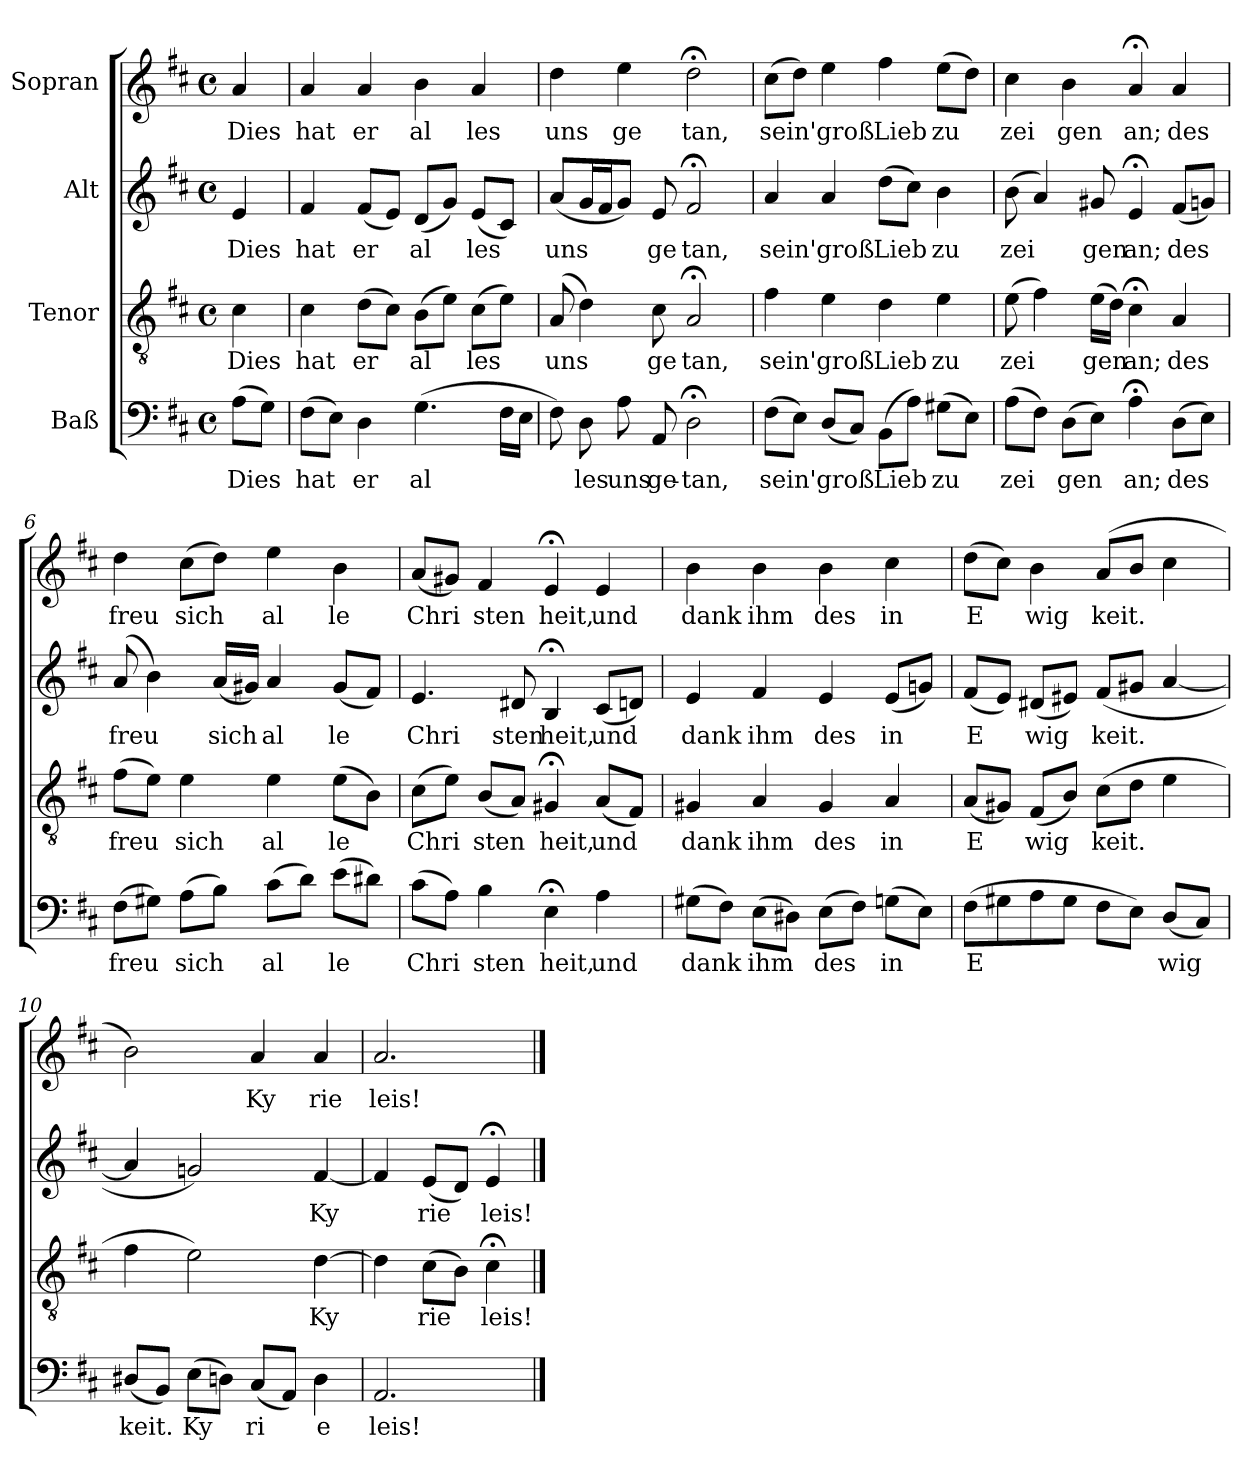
**kern	**text	**kern	**text	**kern	**text	**kern	**text
*part4	*part4	*part3	*part3	*part2	*part2	*part1	*part1
*staff4	*staff4	*staff3	*staff3	*staff2	*staff2	*staff1	*staff1
*I"Baß	*	*I"Tenor	*	*I"Alt	*	*I"Sopran	*
!!LO:PB:g=z
*stria5	*	*stria5	*	*stria5	*	*stria5	*
*clefF4	*	*clefGv2	*	*clefG2	*	*clefG2	*
*k[f#c#]	*	*k[f#c#]	*	*k[f#c#]	*	*k[f#c#]	*
*D:	*	*D:	*	*D:	*	*D:	*
*M4/4	*	*M4/4	*	*M4/4	*	*M4/4	*
*met(c)	*	*met(c)	*	*met(c)	*	*met(c)	*
=1	=1	=1	=1	=1	=1	=1	=1
!	!LO:LY:b	!	!LO:LY:b:cj	!	!LO:LY:b:cj	!	!LO:LY:b:cj
(>8A\L	Dies	4c#\	Dies	4e/	Dies	4a/	Dies
!	!LO:LY:b	!	!	!	!	!	!
8G\J)	.	.	.	.	.	.	.
=2	=2	=2	=2	=2	=2	=2	=2
!	!LO:LY:b	!	!LO:LY:b:cj	!	!LO:LY:b:cj	!	!LO:LY:b:cj
(>8F#\L	hat	4c#\	hat	4f#/	hat	4a/	hat
!	!LO:LY:b	!	!	!	!	!	!
8E\J)	.	.	.	.	.	.	.
!	!LO:LY:b	!	!LO:LY:b:cj	!	!LO:LY:b:cj	!	!LO:LY:b:cj
4D\	er	(>8d\L	er	(<8f#/L	er	4a/	er
!	!	!	!LO:LY:b:cj	!	!LO:LY:b:cj	!	!
.	.	8c#\J)	.	8e/J)	.	.	.
!	!LO:LY:b	!	!LO:LY:b:cj	!	!LO:LY:b:cj	!	!LO:LY:b:cj
(>4.G\	al-	(>8B\L	al	(<8d/L	al	4b\	al
!	!	!	!LO:LY:b:cj	!	!LO:LY:b:cj	!	!
.	.	8e\J)	.	8g/J)	.	.	.
!	!	!	!LO:LY:b:cj	!	!LO:LY:b:cj	!	!LO:LY:b:cj
.	.	(>8c#\L	les	(<8e/L	les	4a/	les
!	!LO:LY:b	!	!LO:LY:b:cj	!	!LO:LY:b:cj	!	!
16F#\L	--	8e\J)	.	8c#/J)	.	.	.
!	!LO:LY:b	!	!	!	!	!	!
16E\J	--	.	.	.	.	.	.
=3	=3	=3	=3	=3	=3	=3	=3
!	!LO:LY:b	!	!LO:LY:b:cj	!	!LO:LY:b:cj	!	!LO:LY:b:cj
8F#\)	--	(>8A/	uns	(<8a/L	uns	4dd\	uns
!	!LO:LY:b	!	!LO:LY:b:cj	!	!LO:LY:b:cj	!	!
8D\	-les	4d\)	.	16g/	.	.	.
!	!	!	!	!	!LO:LY:b:cj	!	!
.	.	.	.	16f#/	.	.	.
!	!LO:LY:b	!	!	!	!LO:LY:b:cj	!	!LO:LY:b:cj
8A\	uns	.	.	8g/J)	.	4ee\	ge
!	!LO:LY:b	!	!LO:LY:b:cj	!	!LO:LY:b:cj	!	!
8AA/	ge-	8c#\	ge	8e/	ge	.	.
!	!LO:LY:b	!	!LO:LY:b:cj	!	!LO:LY:b:cj	!	!LO:LY:b:cj
2D;<\	-tan,	2A;</	tan,	2f#;</	tan,	2dd;<\	tan,
=4	=4	=4	=4	=4	=4	=4	=4
!	!LO:LY:b	!	!LO:LY:b:cj	!	!LO:LY:b:cj	!	!LO:LY:b:cj
(>8F#\L	sein'	4f#\	sein'	4a/	sein'	(>8cc#\L	sein'
!	!LO:LY:b	!	!	!	!	!	!LO:LY:b:cj
8E\J)	.	.	.	.	.	8dd\J)	.
!	!LO:LY:b	!	!LO:LY:b:cj	!	!LO:LY:b:cj	!	!LO:LY:b:cj
(<8D/L	groß	4e\	groß	4a/	groß	4ee\	groß
!	!LO:LY:b	!	!	!	!	!	!
8C#/J)	.	.	.	.	.	.	.
!	!LO:LY:b	!	!LO:LY:b:cj	!	!LO:LY:b:cj	!	!LO:LY:b:cj
(>8BB\L	Lieb	4d\	Lieb	(>8dd\L	Lieb	4ff#\	Lieb
!	!LO:LY:b	!	!	!	!LO:LY:b:cj	!	!
8A\J)	.	.	.	8cc#\J)	.	.	.
!	!LO:LY:b	!	!LO:LY:b:cj	!	!LO:LY:b:cj	!	!LO:LY:b:cj
(>8G#X\L	zu	4e\	zu	4b\	zu	(>8ee\L	zu
!	!LO:LY:b	!	!	!	!	!	!LO:LY:b:cj
8E\J)	.	.	.	.	.	8dd\J)	.
!!LO:LB:g=z
=5	=5	=5	=5	=5	=5	=5	=5
!	!LO:LY:b	!	!LO:LY:b:cj	!	!LO:LY:b:cj	!	!LO:LY:b:cj
(>8A\L	zei	(>8e\	zei	(>8b\	zei	4cc#\	zei
!	!LO:LY:b	!	!LO:LY:b:cj	!	!LO:LY:b:cj	!	!
8F#\J)	.	4f#\)	.	4a/)	.	.	.
!	!LO:LY:b	!	!	!	!	!	!LO:LY:b:cj
(>8D\L	gen	.	.	.	.	4b\	gen
!	!LO:LY:b	!	!LO:LY:b:cj	!	!LO:LY:b:cj	!	!
8E\J)	.	(>16e\L	gen	8g#X/	gen	.	.
!	!	!	!LO:LY:b:cj	!	!	!	!
.	.	16d\J)	.	.	.	.	.
!	!LO:LY:b	!	!LO:LY:b:cj	!	!LO:LY:b:cj	!	!LO:LY:b:cj
4A;<\	an;	4c#;<\	an;	4e;</	an;	4a;</	an;
!	!LO:LY:b	!	!LO:LY:b:cj	!	!LO:LY:b:cj	!	!LO:LY:b:cj
(>8D\L	des	4A/	des	(<8f#/L	des	4a/	des
!	!LO:LY:b	!	!	!	!LO:LY:b:cj	!	!
8E\J)	.	.	.	8gn/J)	.	.	.
=6	=6	=6	=6	=6	=6	=6	=6
!	!LO:LY:b	!	!LO:LY:b:cj	!	!LO:LY:b:cj	!	!LO:LY:b:cj
(>8F#\L	freu	(>8f#\L	freu	(>8a/	freu	4dd\	freu
!	!LO:LY:b	!	!LO:LY:b:cj	!	!LO:LY:b:cj	!	!
8G#X\J)	.	8e\J)	.	4b\)	.	.	.
!	!LO:LY:b	!	!LO:LY:b:cj	!	!	!	!LO:LY:b:cj
(>8A\L	sich	4e\	sich	.	.	(>8cc#\L	sich
!	!LO:LY:b	!	!	!	!LO:LY:b:cj	!	!LO:LY:b:cj
8B\J)	.	.	.	(<16a/L	sich	8dd\J)	.
!	!	!	!	!	!LO:LY:b:cj	!	!
.	.	.	.	16g#X/J)	.	.	.
!	!LO:LY:b	!	!LO:LY:b:cj	!	!LO:LY:b:cj	!	!LO:LY:b:cj
(>8c#\L	al	4e\	al	4a/	al	4ee\	al
!	!LO:LY:b	!	!	!	!	!	!
8d\J)	.	.	.	.	.	.	.
!	!LO:LY:b	!	!LO:LY:b:cj	!	!LO:LY:b:cj	!	!LO:LY:b:cj
(>8e\L	le	(>8e\L	le	(<8g#/L	le	4b\	le
!	!LO:LY:b	!	!LO:LY:b:cj	!	!LO:LY:b:cj	!	!
8d#X\J)	.	8B\J)	.	8f#/J)	.	.	.
=7	=7	=7	=7	=7	=7	=7	=7
!	!LO:LY:b	!	!LO:LY:b:cj	!	!LO:LY:b:cj	!	!LO:LY:b:cj
(>8c#\L	Chri	(>8c#\L	Chri	4.e/	Chri	(<8a/L	Chri
!	!LO:LY:b	!	!LO:LY:b:cj	!	!	!	!LO:LY:b:cj
8A\J)	.	8e\J)	.	.	.	8g#X/J)	.
!	!LO:LY:b	!	!LO:LY:b:cj	!	!	!	!LO:LY:b:cj
4B\	sten	(<8B/L	sten	.	.	4f#/	sten
!	!	!	!LO:LY:b:cj	!	!LO:LY:b:cj	!	!
.	.	8A/J)	.	8d#X/	sten	.	.
!	!LO:LY:b	!	!LO:LY:b:cj	!	!LO:LY:b:cj	!	!LO:LY:b:cj
4E;<\	heit,	4G#X;</	heit,	4B;</	heit,	4e;</	heit,
!	!LO:LY:b	!	!LO:LY:b:cj	!	!LO:LY:b:cj	!	!LO:LY:b:cj
4A\	und	(<8A/L	und	(<8c#/L	und	4e/	und
!	!	!	!LO:LY:b:cj	!	!LO:LY:b:cj	!	!
.	.	8F#/J)	.	8dn/J)	.	.	.
!!LO:PB:g=z
=8	=8	=8	=8	=8	=8	=8	=8
!	!LO:LY:b	!	!LO:LY:b:cj	!	!LO:LY:b:cj	!	!LO:LY:b:cj
(>8G#X\L	dank	4G#X/	dank	4e/	dank	4b\	dank
!	!LO:LY:b	!	!	!	!	!	!
8F#\J)	.	.	.	.	.	.	.
!	!LO:LY:b	!	!LO:LY:b:cj	!	!LO:LY:b:cj	!	!LO:LY:b:cj
(>8E\L	ihm	4A/	ihm	4f#/	ihm	4b\	ihm
!	!LO:LY:b	!	!	!	!	!	!
8D#X\J)	.	.	.	.	.	.	.
!	!LO:LY:b	!	!LO:LY:b:cj	!	!LO:LY:b:cj	!	!LO:LY:b:cj
(>8E\L	des	4G#/	des	4e/	des	4b\	des
!	!LO:LY:b	!	!	!	!	!	!
8F#\J)	.	.	.	.	.	.	.
!	!LO:LY:b	!	!LO:LY:b:cj	!	!LO:LY:b:cj	!	!LO:LY:b:cj
(>8Gn\L	in	4A/	in	(<8e/L	in	4cc#\	in
!	!LO:LY:b	!	!	!	!LO:LY:b:cj	!	!
8E\J)	.	.	.	8gn/J)	.	.	.
=9	=9	=9	=9	=9	=9	=9	=9
!	!LO:LY:b	!	!LO:LY:b:cj	!	!LO:LY:b:cj	!	!LO:LY:b:cj
(>8F#\L	E	(<8A/L	E-	(<8f#/L	E	(>8dd\L	E
!	!LO:LY:b	!	!LO:LY:b:cj	!	!LO:LY:b:cj	!	!LO:LY:b:cj
8G#X\	.	8G#X/J)	--	8e/J)	.	8cc#\J)	.
!	!LO:LY:b	!	!LO:LY:b:cj	!	!LO:LY:b:cj	!	!LO:LY:b:cj
8A\	.	(<8F#/L	-wig-	(<8d#X/L	wig	4b\	wig
!	!LO:LY:b	!	!LO:LY:b:cj	!	!LO:LY:b:cj	!	!
8G#\J	.	8B/J)	--	8e#X/J)	.	.	.
!	!LO:LY:b	!	!LO:LY:b:cj	!	!LO:LY:b:cj	!	!LO:LY:b:cj
8F#\L	.	(>8c#\L	-keit.	(<8f#/L	keit.	(>8a/L	keit.
!	!LO:LY:b	!	!LO:LY:b:cj	!	!LO:LY:b:cj	!	!LO:LY:b:cj
8E\J)	.	8d\J	.	8g#X/J	.	8b/J	.
!	!LO:LY:b	!	!LO:LY:b:cj	!	!LO:LY:b:cj	!	!LO:LY:b:cj
(<8D/L	wig	4e\	.	[<4a/	.	4cc#\	.
!	!LO:LY:b	!	!	!	!	!	!
8C#/J)	.	.	.	.	.	.	.
=10	=10	=10	=10	=10	=10	=10	=10
!	!LO:LY:b	!	!LO:LY:b:cj	!	!LO:LY:b:cj	!	!LO:LY:b:cj
(<8D#X/L	keit.	4f#\	.	4a/]	.	2b\)	.
!	!LO:LY:b	!	!	!	!	!	!
8BB/J)	.	.	.	.	.	.	.
!	!LO:LY:b	!	!LO:LY:b:cj	!	!LO:LY:b:cj	!	!
(>8E\L	Ky	2e\)	.	2gn/)	.	.	.
!	!LO:LY:b	!	!	!	!	!	!
8Dn\J)	.	.	.	.	.	.	.
!	!LO:LY:b	!	!	!	!	!	!LO:LY:b:cj
(<8C#/L	ri	.	.	.	.	4a/	Ky
!	!LO:LY:b	!	!	!	!	!	!
8AA/J)	.	.	.	.	.	.	.
!	!LO:LY:b	!	!LO:LY:b:cj	!	!LO:LY:b:cj	!	!LO:LY:b:cj
4D\	e	[>4d\	Ky-	[<4f#/	Ky	4a/	rie
=11	=11	=11	=11	=11	=11	=11	=11
!	!LO:LY:b	!	!LO:LY:b:cj	!	!LO:LY:b:cj	!	!LO:LY:b:cj
2.AA/	leis!	4d\]	--	4f#/]	.	2.a/	leis!
!	!	!	!LO:LY:b:cj	!	!LO:LY:b:cj	!	!
.	.	(>8c#\L	-rie-	(<8e/L	rie	.	.
!	!	!	!LO:LY:b:cj	!	!LO:LY:b:cj	!	!
.	.	8B\J)	--	8d/J)	.	.	.
!	!	!	!LO:LY:b:cj	!	!LO:LY:b:cj	!	!
.	.	4c#;<\	-leis!	4e;</	leis!	.	.
==	==	==	==	==	==	==	==
*-	*-	*-	*-	*-	*-	*-	*-
